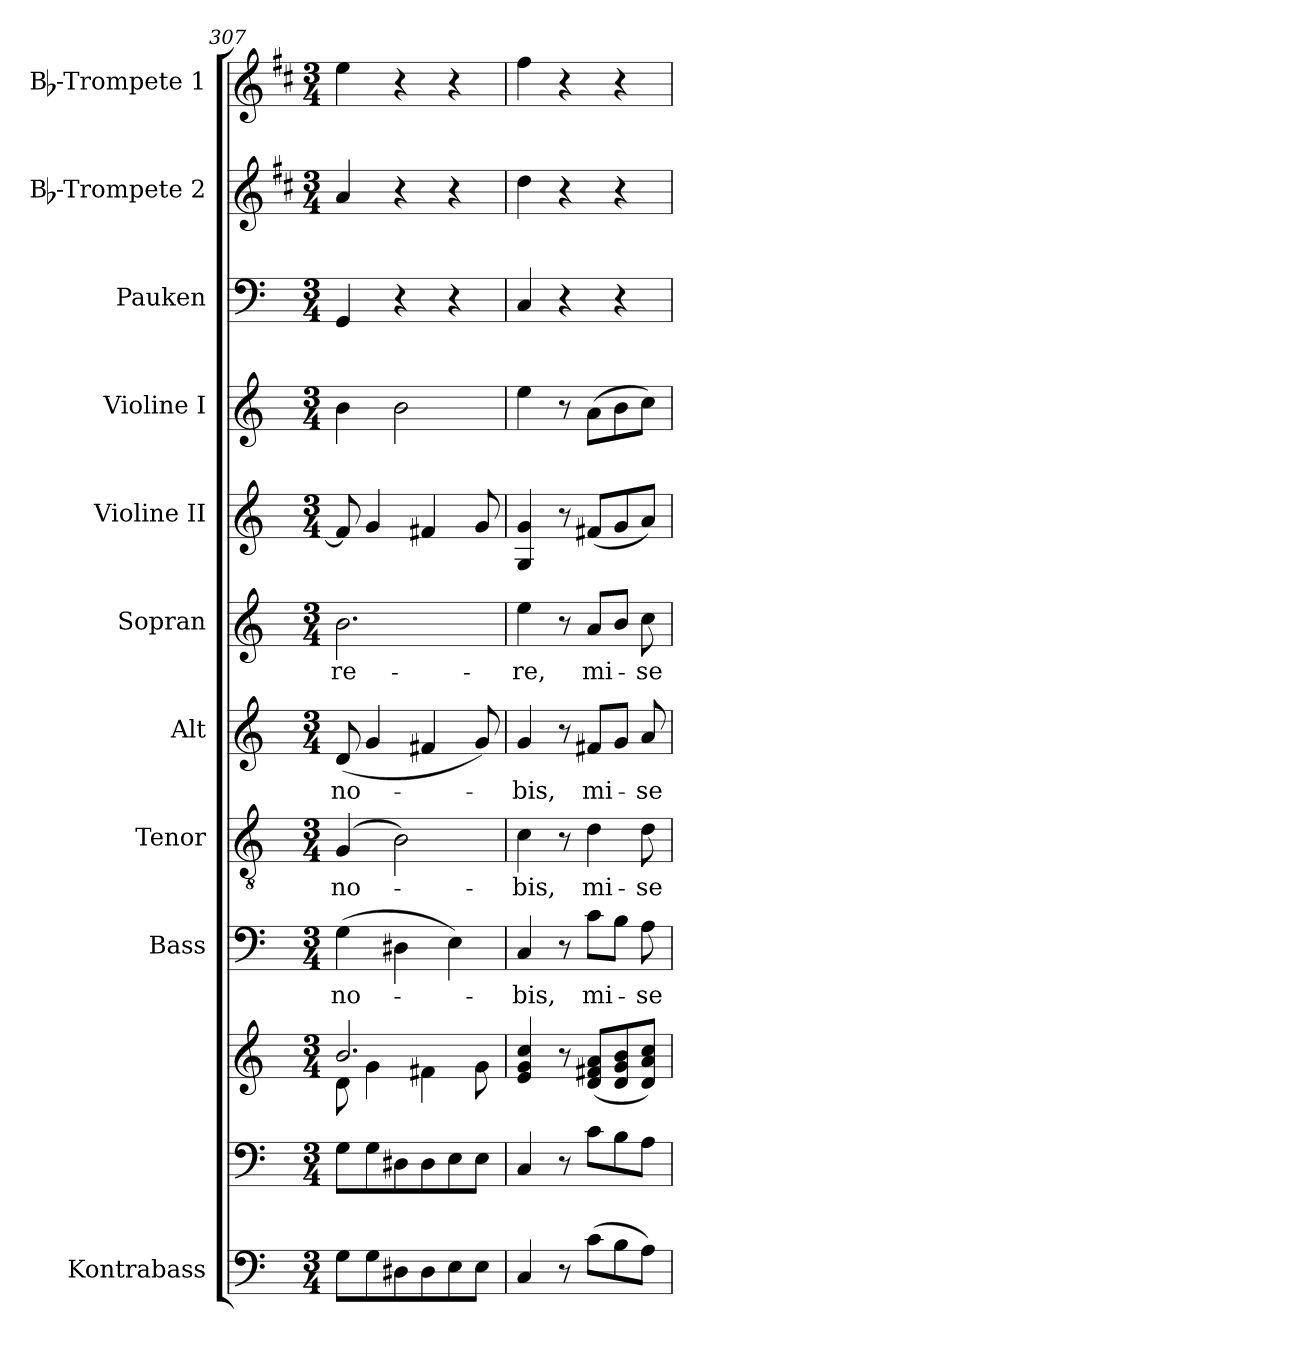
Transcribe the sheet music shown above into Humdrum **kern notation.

**kern	**kern	**kern	**kern	**text	**kern	**text	**kern	**text	**kern	**text	**kern	**kern	**kern	**kern	**kern
*part11	*part10	*part10	*part9	*part9	*part8	*part8	*part7	*part7	*part6	*part6	*part5	*part4	*part3	*part2	*part1
*staff12	*staff11	*staff10	*staff9	*staff9	*staff8	*staff8	*staff7	*staff7	*staff6	*staff6	*staff5	*staff4	*staff3	*staff2	*staff1
*I"Kontrabass	*	*	*I"Bass	*	*I"Tenor	*	*I"Alt	*	*I"Sopran	*	*I"Violine II	*I"Violine I	*I"Pauken	*I"Bb-Trompete 2	*I"Bb-Trompete 1
*I'Kb.	*	*	*I'B.	*	*I'T.	*	*I'A.	*	*I'S.	*	*I'Vl. II	*I'Vl. I	*I'Pk.	*I'Bb Trp. 2	*I'Bb Trp. 1
*clefF4	*clefF4	*clefG2	*clefF4	*	*clefGv2	*	*clefG2	*	*clefG2	*	*clefG2	*clefG2	*clefF4	*clefG2	*clefG2
*ITrd7c12	*	*	*	*	*	*	*	*	*	*	*	*	*	*ITrd1c2	*ITrd1c2
*k[]	*k[]	*k[]	*k[]	*	*k[]	*	*k[]	*	*k[]	*	*k[]	*k[]	*k[]	*k[]	*k[]
*C:	*C:	*C:	*C:	*	*C:	*	*C:	*	*C:	*	*C:	*C:	*C:	*C:	*C:
*M3/4	*M3/4	*M3/4	*M3/4	*	*M3/4	*	*M3/4	*	*M3/4	*	*M3/4	*M3/4	*M3/4	*M3/4	*M3/4
=307	=307	=307	=307	=307	=307	=307	=307	=307	=307	=307	=307	=307	=307	=307	=307
*	*	*^	*	*	*	*	*	*	*	*	*	*	*	*	*
!	!	!	!	!	!LO:LY:b	!	!LO:LY:b	!	!LO:LY:b	!	!LO:LY:b	!	!	!	!	!
8GG\L	8G\L	2.b/	8d\	(>4G\	no-	(4G/	no-	(<8d/	no-	2.b\	-re-	8f#/]	4b\	4GG/	4g/	4dd\
8GG\	8G\	.	4g\	.	.	.	.	4g/	.	.	.	4g/	.	.	.	.
8DD#X\	8D#X\	.	.	4D#X\	.	2B\)	.	.	.	.	.	.	2b\	4r	4r	4r
8DD#\	8D#\	.	4f#X\	.	.	.	.	4f#X/	.	.	.	4f#X/	.	.	.	.
8EE\	8E\	.	.	4E\)	.	.	.	.	.	.	.	.	.	4r	4r	4r
8EE\J	8E\J	.	8g\	.	.	.	.	8g/)	.	.	.	8g/	.	.	.	.
!!LO:PB:g=z
=308	=308	=308	=308	=308	=308	=308	=308	=308	=308	=308	=308	=308	=308	=308	=308	=308
!	!	!	!	!	!LO:LY:b	!	!LO:LY:b	!	!LO:LY:b	!	!LO:LY:b	!	!	!	!	!
*	*	*v	*v	*	*	*	*	*	*	*	*	*	*	*	*	*
4CC/	4C/	4e/ 4g/ 4cc/	4C/	-bis,	4c\	-bis,	4g/	-bis,	4ee\	-re,	4G/ 4g/	4ee\	4C/	4cc\	4ee\
8r	8r	8r	8r	.	8r	.	8r	.	8r	.	8r	8r	4r	4r	4r
!	!	!	!	!LO:LY:b	!	!LO:LY:b	!	!LO:LY:b	!	!LO:LY:b	!	!	!	!	!
(>8C\L	8c\L	(>8d/ 8f#X/ 8a/L	8c\L	mi-	4d\	mi-	8f#X/L	mi-	8a/L	mi-	(<8f#X/L	(>8a\L	.	.	.
8BB\	8B\	8d/ 8g/ 8b/	8B\J	.	.	.	8g/J	.	8b/J	.	8g/	8b\	4r	4r	4r
!	!	!	!	!LO:LY:b	!	!LO:LY:b	!	!LO:LY:b	!	!LO:LY:b	!	!	!	!	!
8AA\J)	8A\J	8d/ 8a/ 8cc/J)	8A\	-se-	8d\	-se-	8a/	-se-	8cc\	-se-	8a/J)	8cc\J)	.	.	.
=	=	=	=	=	=	=	=	=	=	=	=	=	=	=	=
*-	*-	*-	*-	*-	*-	*-	*-	*-	*-	*-	*-	*-	*-	*-	*-
